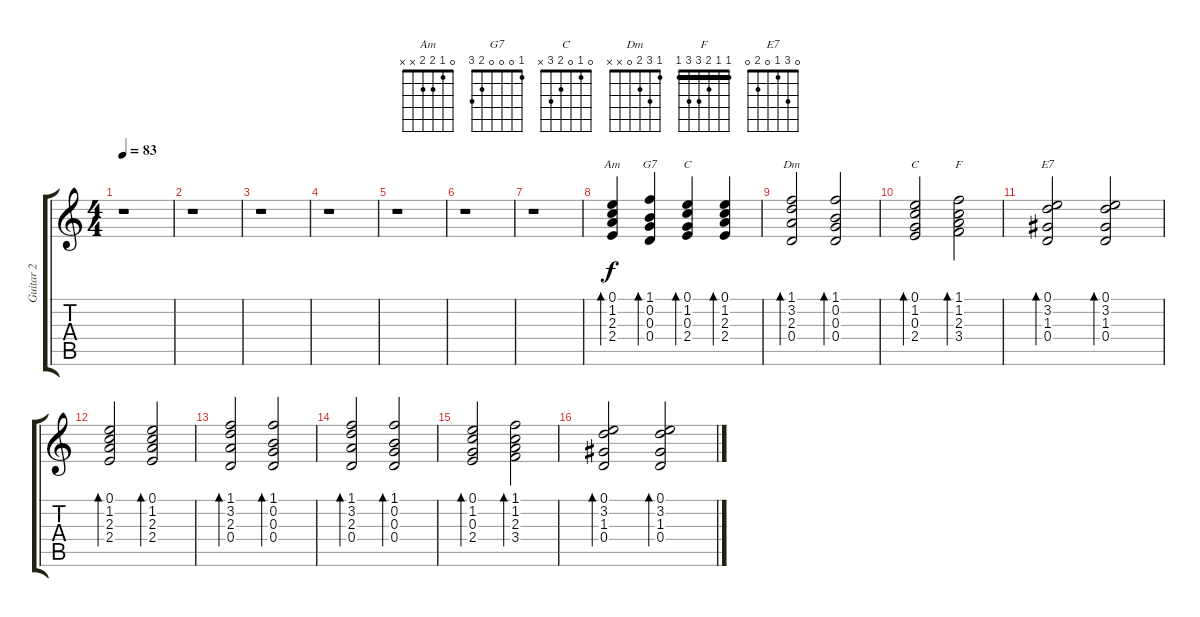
\track ("Guitar 2" "Guitar 2") {instrument acousticguitarsteel}
\staff {score tabs}
\tuning (E4 B3 G3 D3 A2 E2) {hide}
\chord ("Am" 0 1 2 2 x x)
\chord ("G7" 1 0 0 0 2 3)
\chord ("C" 0 1 0 2 3 0)
\chord ("Dm" 1 3 2 0 x x)
\chord ("C" 0 1 0 2 3 x)
\chord ("F" 1 1 2 3 3 1) {barre 1}
\chord ("E7" 0 3 1 0 2 0)
\ts (4 4)
\tempo 83
\clef g2
\ks c
r.1{dy f} |
r.1 |
r.1 |
r.1 |
r.1 |
r.1 |
r.1 |
(0.1 1.2 2.3 2.4).4{bd 240 ch "Am"} (1.1 0.2 0.3 0.4).4{bd 240 ch "G7"} (0.1 1.2 0.3 2.4).4{bd 240 ch "C"} (0.1 1.2 2.3 2.4).4{bd 240} |
(1.1 3.2 2.3 0.4).2{bd 240 ch "Dm"} (1.1 0.2 0.3 0.4).2{bd 240} |
(0.1 1.2 0.3 2.4).2{bd 240 ch "C"} (1.1 1.2 2.3 3.4).2{bd 240 ch "F"} |
(0.1 3.2 1.3 0.4).2{bd 240 ch "E7"} (0.1 3.2 1.3 0.4).2{bd 240} |
(0.1 1.2 2.3 2.4).2{bd 240} (0.1 1.2 2.3 2.4).2{bd 240} |
(1.1 3.2 2.3 0.4).2{bd 240} (1.1 0.2 0.3 0.4).2{bd 240} |
(1.1 3.2 2.3 0.4).2{bd 240} (1.1 0.2 0.3 0.4).2{bd 240} |
(0.1 1.2 0.3 2.4).2{bd 240} (1.1 1.2 2.3 3.4).2{bd 240} |
(0.1 3.2 1.3 0.4).2{bd 240} (0.1 3.2 1.3 0.4).2{bd 240}
